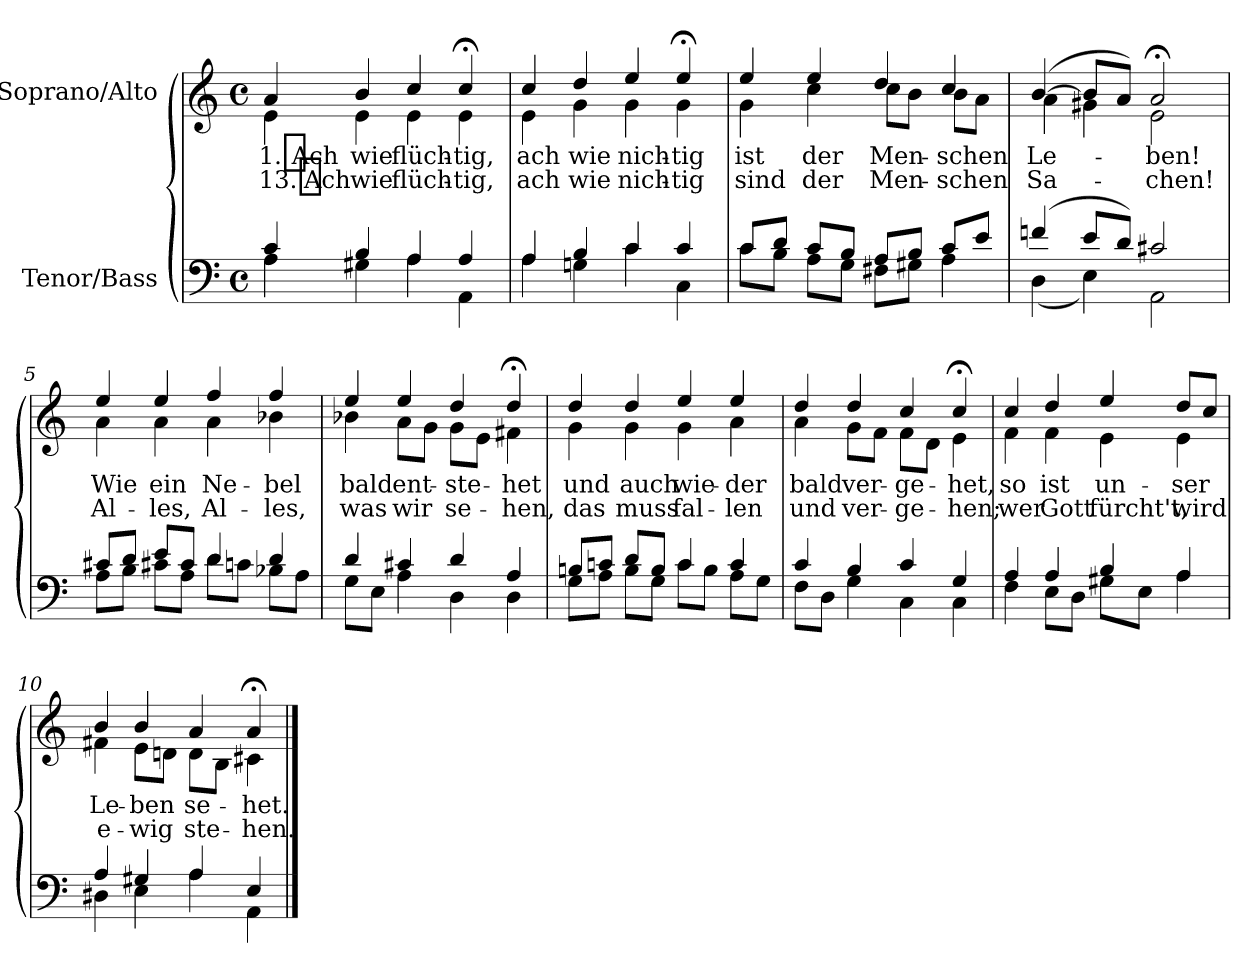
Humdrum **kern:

**kern	**kern	**text	**text
*part2	*part1	*part1	*part1
*staff2	*staff1	*staff1	*staff1
*I"Tenor/Bass	*I"Soprano/Alto	*	*
*clefF4	*clefG2	*	*
*k[]	*k[]	*	*
*M4/4	*M4/4	*	*
*met(c)	*met(c)	*	*
=1	=1	=1	=1
*^	*	*	*
!	!	!	!LO:LY:b	!LO:LY:b
*	*	*^	*	*
4c/	4A\	4a/	4e\	1. Ach	13. Ach
!	!	!	!	!LO:LY:b	!LO:LY:b
4B/	4G#X\	4b/	4e\	wie	wie
!	!	!	!	!LO:LY:b	!LO:LY:b
4A/	4A\	4cc/	4e\	flüch-	flüch-
!	!	!	!	!LO:LY:b	!LO:LY:b
4A/	4AA\	4cc;</	4e\	-tig,	-tig,
=2	=2	=2	=2	=2	=2
!	!	!	!	!LO:LY:b	!LO:LY:b
4A/	4A\	4cc/	4e\	ach	ach
!	!	!	!	!LO:LY:b	!LO:LY:b
4B/	4Gn\	4dd/	4g\	wie	wie
!	!	!	!	!LO:LY:b	!LO:LY:b
4c/	4c\	4ee/	4g\	nich-	nich-
!	!	!	!	!LO:LY:b	!LO:LY:b
4c/	4C\	4ee;</	4g\	-tig	-tig
=3	=3	=3	=3	=3	=3
!	!	!	!	!LO:LY:b	!LO:LY:b
8c/L	8c\L	4ee/	4g\	ist	sind
8d/J	8B\J	.	.	.	.
!	!	!	!	!LO:LY:b	!LO:LY:b
8c/L	8A\L	4ee/	4cc\	der	der
8B/J	8G\J	.	.	.	.
!	!	!	!	!LO:LY:b	!LO:LY:b
8A/L	8F#X\L	4dd/	8cc\L	Men-	Men-
8B/J	8G#X\J	.	8b\J	.	.
!	!	!	!	!LO:LY:b	!LO:LY:b
8c/L	4A\	4cc/	8b\L	-schen	-schen
8e/J	.	.	8a\J	.	.
=4	=4	=4	=4	=4	=4
!	!	!	!	!LO:LY:b	!LO:LY:b
(4fn/	(4D\	([4b/	4a\	Le-	Sa-
8e/L	4E\)	8b/L]	4g#X\	.	.
8d/J)	.	8a/J)	.	.	.
!	!	!	!	!LO:LY:b	!LO:LY:b
2c#X/	2AA\	2a;</	2e\	-ben!	-chen!
!!LO:LB:g=z	!!
=5	=5	=5	=5	=5	=5
!	!	!	!	!LO:LY:b	!LO:LY:b
8c#X/L	8A\L	4ee/	4a\	Wie	Al-
8d/J	8B\J	.	.	.	.
!	!	!	!	!LO:LY:b	!LO:LY:b
8e/L	8c#X\L	4ee/	4a\	ein	-les,
8c#/J	8A\J	.	.	.	.
!	!	!	!	!LO:LY:b	!LO:LY:b
4d/	8d\L	4ff/	4a\	Ne-	Al-
.	8cn\J	.	.	.	.
!	!	!	!	!LO:LY:b	!LO:LY:b
4d/	8B-X\L	4ff/	4b-X\	-bel	-les,
.	8A\J	.	.	.	.
=6	=6	=6	=6	=6	=6
!	!	!	!	!LO:LY:b	!LO:LY:b
4d/	8G\L	4ee/	4b-X\	bald	was
.	8E\J	.	.	.	.
!	!	!	!	!LO:LY:b	!LO:LY:b
4c#X/	4A\	4ee/	8a\L	ent-	wir
.	.	.	8g\J	.	.
!	!	!	!	!LO:LY:b	!LO:LY:b
4d/	4D\	4dd/	8g\L	-ste-	se-
.	.	.	8e\J	.	.
!	!	!	!	!LO:LY:b	!LO:LY:b
4A/	4D\	4dd;</	4f#X\	-het	-hen,
=7	=7	=7	=7	=7	=7
!	!	!	!	!LO:LY:b	!LO:LY:b
8Bn/L	8G\L	4dd/	4g\	und	das
8cn/J	8A\J	.	.	.	.
!	!	!	!	!LO:LY:b	!LO:LY:b
8d/L	8B\L	4dd/	4g\	auch	muss
8B/J	8G\J	.	.	.	.
!	!	!	!	!LO:LY:b	!LO:LY:b
4c/	8c\L	4ee/	4g\	wie-	fal-
.	8B\J	.	.	.	.
!	!	!	!	!LO:LY:b	!LO:LY:b
4c/	8A\L	4ee/	4a\	-der	-len
.	8G\J	.	.	.	.
!!LO:LB:g=z	!!
=8	=8	=8	=8	=8	=8
!	!	!	!	!LO:LY:b	!LO:LY:b
4c/	8F\L	4dd/	4a\	bald	und
.	8D\J	.	.	.	.
!	!	!	!	!LO:LY:b	!LO:LY:b
4B/	4G\	4dd/	8g\L	ver-	ver-
.	.	.	8f\J	.	.
!	!	!	!	!LO:LY:b	!LO:LY:b
4c/	4C\	4cc/	8f\L	-ge-	-ge-
.	.	.	8d\J	.	.
!	!	!	!	!LO:LY:b	!LO:LY:b
4G/	4C\	4cc;</	4e\	-het,	-hen;
=9	=9	=9	=9	=9	=9
!	!	!	!	!LO:LY:b	!LO:LY:b
4A/	4F\	4cc/	4f\	so	wer
!	!	!	!	!LO:LY:b	!LO:LY:b
4A/	8E\L	4dd/	4f\	ist	Gott
.	8D\J	.	.	.	.
!	!	!	!	!LO:LY:b	!LO:LY:b
4B/	8G#X\L	4ee/	4e\	un-	fürcht't,
.	8E\J	.	.	.	.
!	!	!	!	!LO:LY:b	!LO:LY:b
4A/	4A\	8dd/L	4e\	-ser	wird
.	.	8cc/J	.	.	.
=10	=10	=10	=10	=10	=10
!	!	!	!	!LO:LY:b	!LO:LY:b
4A/	4D#X\	4b/	4f#X\	Le-	e-
!	!	!	!	!LO:LY:b	!LO:LY:b
4G#X/	4E\	4b/	8e\L	-ben	-wig
.	.	.	8dn\J	.	.
!	!	!	!	!LO:LY:b	!LO:LY:b
4A/	4A\	4a/	8d\L	se-	ste-
.	.	.	8B\J	.	.
!	!	!	!	!LO:LY:b	!LO:LY:b
4E/	4AA\	4a;</	4c#X\	-het.	-hen.
*v	*v	*	*	*	*
*	*v	*v	*	*
==	==	==	==
*-	*-	*-	*-
